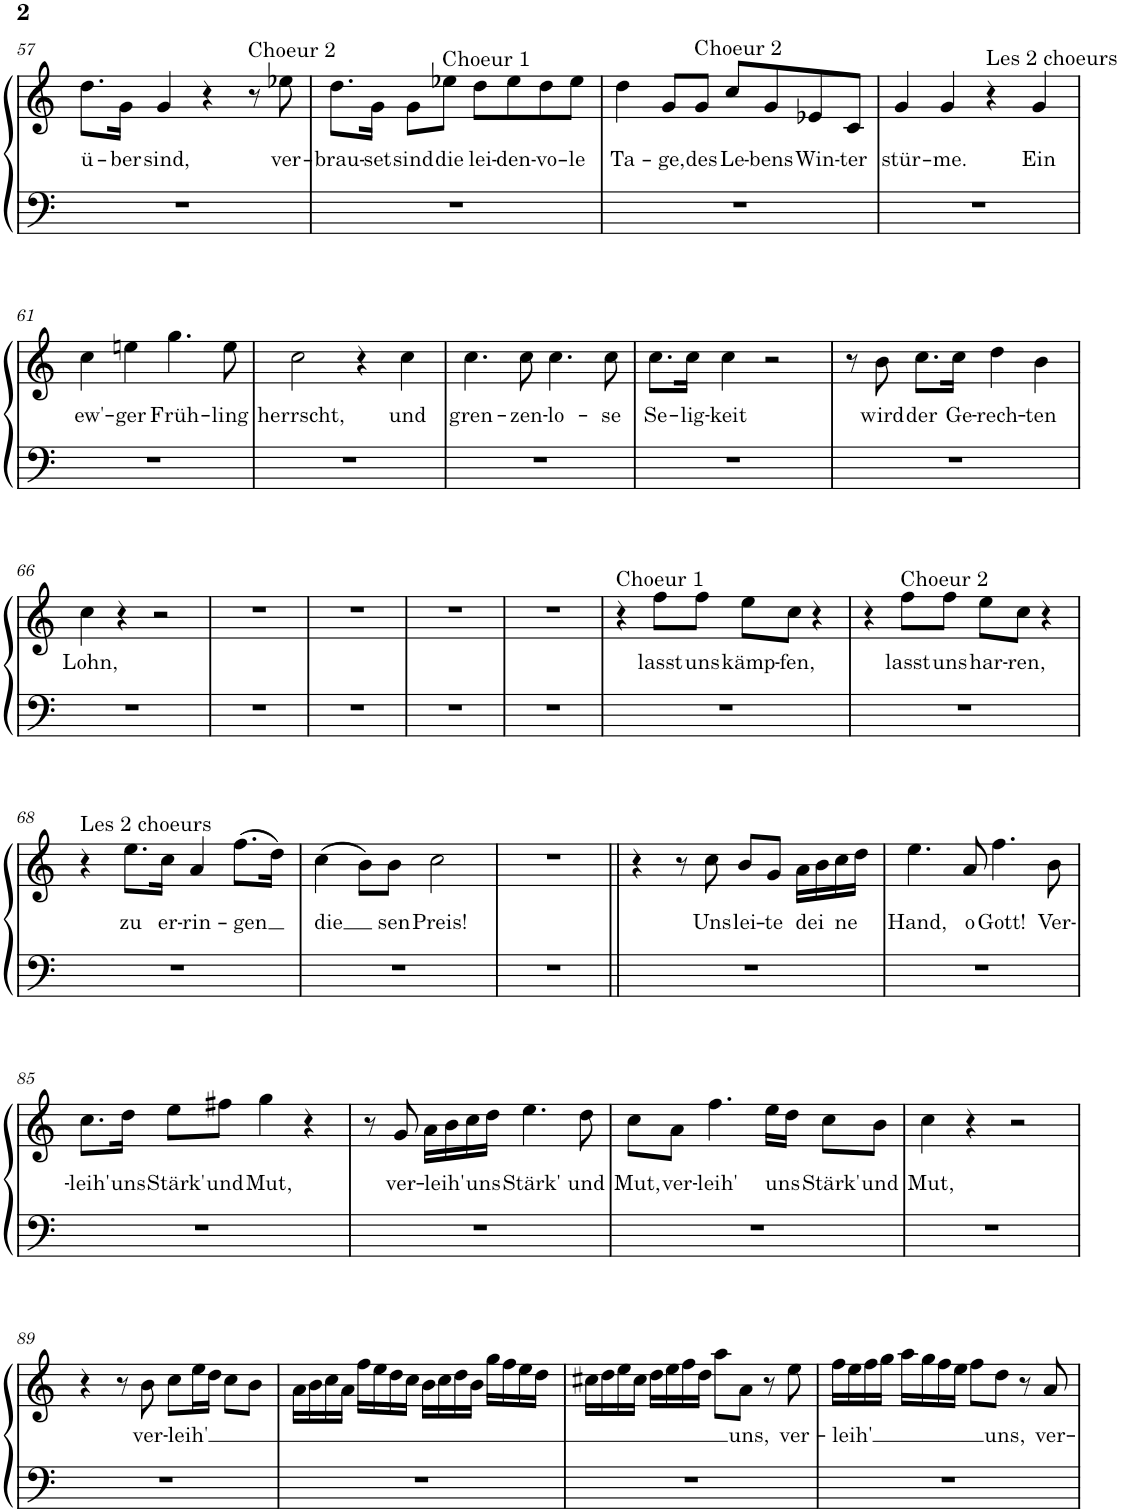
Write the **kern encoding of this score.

**kern	**kern	**text
*part1	*part1	*part1
*staff2	*staff1	*staff1
*I"Piano	*	*
*I'Pno.	*	*
!!LO:PB:g=z
*clefF4	*clefG2	*
*k[]	*k[]	*
*M4/4	*M4/4	*
*met(c)	*met(c)	*
=57	=57	=57
!	!	!LO:LY:b
1r	8.dd\L	ü-
!	!	!LO:LY:b
.	16g\Jk	-ber
!	!	!LO:LY:b
.	4g/	sind,
.	4r	.
!	!LO:TX:a:t=Choeur 2	!
.	8r	.
!	!	!LO:LY:b
.	8ee-X\	ver-
=58	=58	=58
!	!	!LO:LY:b
1r	8.dd\L	-brau-
!	!	!LO:LY:b
.	16g\Jk	-set
!	!	!LO:LY:b
.	8g\L	sind
!	!LO:TX:a:t=Choeur 1	!
!	!	!LO:LY:b
.	8ee-X\J	die
!	!	!LO:LY:b
.	8dd\L	lei-
!	!	!LO:LY:b
.	8ee-\	-den-
!	!	!LO:LY:b
.	8dd\	-vo-
!	!	!LO:LY:b
.	8ee-\J	-le
=59	=59	=59
!	!	!LO:LY:b
1r	4dd\	Ta-
!	!	!LO:LY:b
.	8g/L	-ge,
!	!LO:TX:a:t=Choeur 2	!
!	!	!LO:LY:b
.	8g/J	des
!	!	!LO:LY:b
.	8cc/L	Le-
!	!	!LO:LY:b
.	8g/	-bens
!	!	!LO:LY:b
.	8e-X/	Win-
!	!	!LO:LY:b
.	8c/J	-ter
=60	=60	=60
!	!	!LO:LY:b
1r	4g/	stür-
!	!	!LO:LY:b
.	4g/	-me.
!	!LO:TX:a:t=Les 2 choeurs	!
.	4r	.
!	!	!LO:LY:b
.	4g/	Ein
!!LO:LB:g=z
=61	=61	=61
!	!	!LO:LY:b
1r	4cc\	ew'-
!	!	!LO:LY:b
.	4een\	-ger
!	!	!LO:LY:b
.	4.gg\	Früh-
!	!	!LO:LY:b
.	8ee\	-ling
=62	=62	=62
!	!	!LO:LY:b
1r	2cc\	herrscht,
.	4r	.
!	!	!LO:LY:b
.	4cc\	und
=63	=63	=63
!	!	!LO:LY:b
1r	4.cc\	gren-
!	!	!LO:LY:b
.	8cc\	-zen-
!	!	!LO:LY:b
.	4.cc\	-lo-
!	!	!LO:LY:b
.	8cc\	-se
=64	=64	=64
!	!	!LO:LY:b
1r	8.cc\L	Se-
!	!	!LO:LY:b
.	16cc\Jk	-lig-
!	!	!LO:LY:b
.	4cc\	-keit
.	2r	.
=65	=65	=65
1r	8r	.
!	!	!LO:LY:b
.	8b\	wird
!	!	!LO:LY:b
.	8.cc\L	der
!	!	!LO:LY:b
.	16cc\Jk	Ge-
!	!	!LO:LY:b
.	4dd\	-rech-
!	!	!LO:LY:b
.	4b\	-ten
!!LO:LB:g=z
=66	=66	=66
!	!	!LO:LY:b
1r	4cc\	Lohn,
.	4r	.
.	2r	.
=67	=67	=67
1r	1r	.
=68	=68	=68
1r	1r	.
=69	=69	=69
1r	1r	.
=70	=70	=70
1r	1r	.
=66	=66	=66
!	!LO:TX:a:t=Choeur 1	!
1r	4r	.
!	!	!LO:LY:b
.	8ff\L	lasst
!	!	!LO:LY:b
.	8ff\J	uns
!	!	!LO:LY:b
.	8ee\L	kämp-
!	!	!LO:LY:b
.	8cc\J	-fen,
.	4r	.
=67	=67	=67
1r	4r	.
!	!LO:TX:a:t=Choeur 2	!
!	!	!LO:LY:b
.	8ff\L	lasst
!	!	!LO:LY:b
.	8ff\J	uns
!	!	!LO:LY:b
.	8ee\L	har-
!	!	!LO:LY:b
.	8cc\J	-ren,
.	4r	.
!!LO:LB:g=z
=68	=68	=68
!	!LO:TX:a:t=Les 2 choeurs	!
1r	4r	.
!	!	!LO:LY:b
.	8.ee\L	zu
!	!	!LO:LY:b
.	16cc\Jk	er-
!	!	!LO:LY:b
.	4a/	-rin-
!	!	!LO:LY:b
.	(8.ff\L	-gen
.	16dd\Jk)	.
=73	=73	=73
!	!	!LO:LY:b
1r	(4cc\	die
.	8b\L)	.
!	!	!LO:LY:b
.	8b\J	sen
!	!	!LO:LY:b
.	2cc\	Preis!
=74	=74	=74
1r	1r	.
=74||	=74||	=74||
1r	4r	.
.	8r	.
!	!	!LO:LY:b
.	8cc\	Uns
!	!	!LO:LY:b
.	8b/L	lei-
!	!	!LO:LY:b
.	8g/J	-te
!	!	!LO:LY:b
.	16a\LL	dei
.	16b\	.
!	!	!LO:LY:b
.	16cc\	ne
.	16dd\JJ	.
=84	=84	=84
!	!	!LO:LY:b
1r	4.ee\	Hand,
!	!	!LO:LY:b
.	8a/	o
!	!	!LO:LY:b
.	4.ff\	Gott!
!	!	!LO:LY:b
.	8b\	Ver-
!!LO:LB:g=z
=85	=85	=85
!	!	!LO:LY:b
1r	8.cc\L	-leih'
!	!	!LO:LY:b
.	16dd\Jk	uns
!	!	!LO:LY:b
.	8ee\L	Stärk'
!	!	!LO:LY:b
.	8ff#X\J	und
!	!	!LO:LY:b
.	4gg\	Mut,
.	4r	.
=86	=86	=86
1r	8r	.
!	!	!LO:LY:b
.	8g/	ver-
!	!	!LO:LY:b
.	16a\LL	-leih'
.	16b\	.
!	!	!LO:LY:b
.	16cc\	uns
.	16dd\JJ	.
!	!	!LO:LY:b
.	4.ee\	Stärk'
!	!	!LO:LY:b
.	8dd\	und
=87	=87	=87
!	!	!LO:LY:b
1r	8cc\L	Mut,
!	!	!LO:LY:b
.	8a\J	ver-
!	!	!LO:LY:b
.	4.ff\	-leih'
!	!	!LO:LY:b
.	16ee\LL	uns
.	16dd\JJ	.
!	!	!LO:LY:b
.	8cc\L	Stärk'
!	!	!LO:LY:b
.	8b\J	und
=88	=88	=88
!	!	!LO:LY:b
1r	4cc\	Mut,
.	4r	.
.	2r	.
!!LO:LB:g=z
=89	=89	=89
1r	4r	.
.	8r	.
!	!	!LO:LY:b
.	8b\	ver-
!	!	!LO:LY:b
.	8cc\L	-leih'
.	16ee\L	.
.	16dd\JJ	.
.	8cc\L	.
.	8b\J	.
=90	=90	=90
1r	16a\LL	.
.	16b\	.
.	16cc\	.
.	16a\JJ	.
.	16ff\LL	.
.	16ee\	.
.	16dd\	.
.	16cc\JJ	.
.	16b\LL	.
.	16cc\	.
.	16dd\	.
.	16b\JJ	.
.	16gg\LL	.
.	16ff\	.
.	16ee\	.
.	16dd\JJ	.
=91	=91	=91
1r	16cc#X\LL	.
.	16dd\	.
.	16ee\	.
.	16cc#\JJ	.
.	16dd\LL	.
.	16ee\	.
.	16ff\	.
.	16dd\JJ	.
.	8aa\L	.
!	!	!LO:LY:b
.	8a\J	uns,
.	8r	.
!	!	!LO:LY:b
.	8ee\	ver-
=92	=92	=92
!	!	!LO:LY:b
1r	16ff\LL	-leih'
.	16ee\	.
.	16ff\	.
.	16gg\JJ	.
.	16aa\LL	.
.	16gg\	.
.	16ff\	.
.	16ee\JJ	.
.	8ff\L	.
!	!	!LO:LY:b
.	8dd\J	uns,
.	8r	.
!	!	!LO:LY:b
.	8a/	ver-
=	=	=
*-	*-	*-
